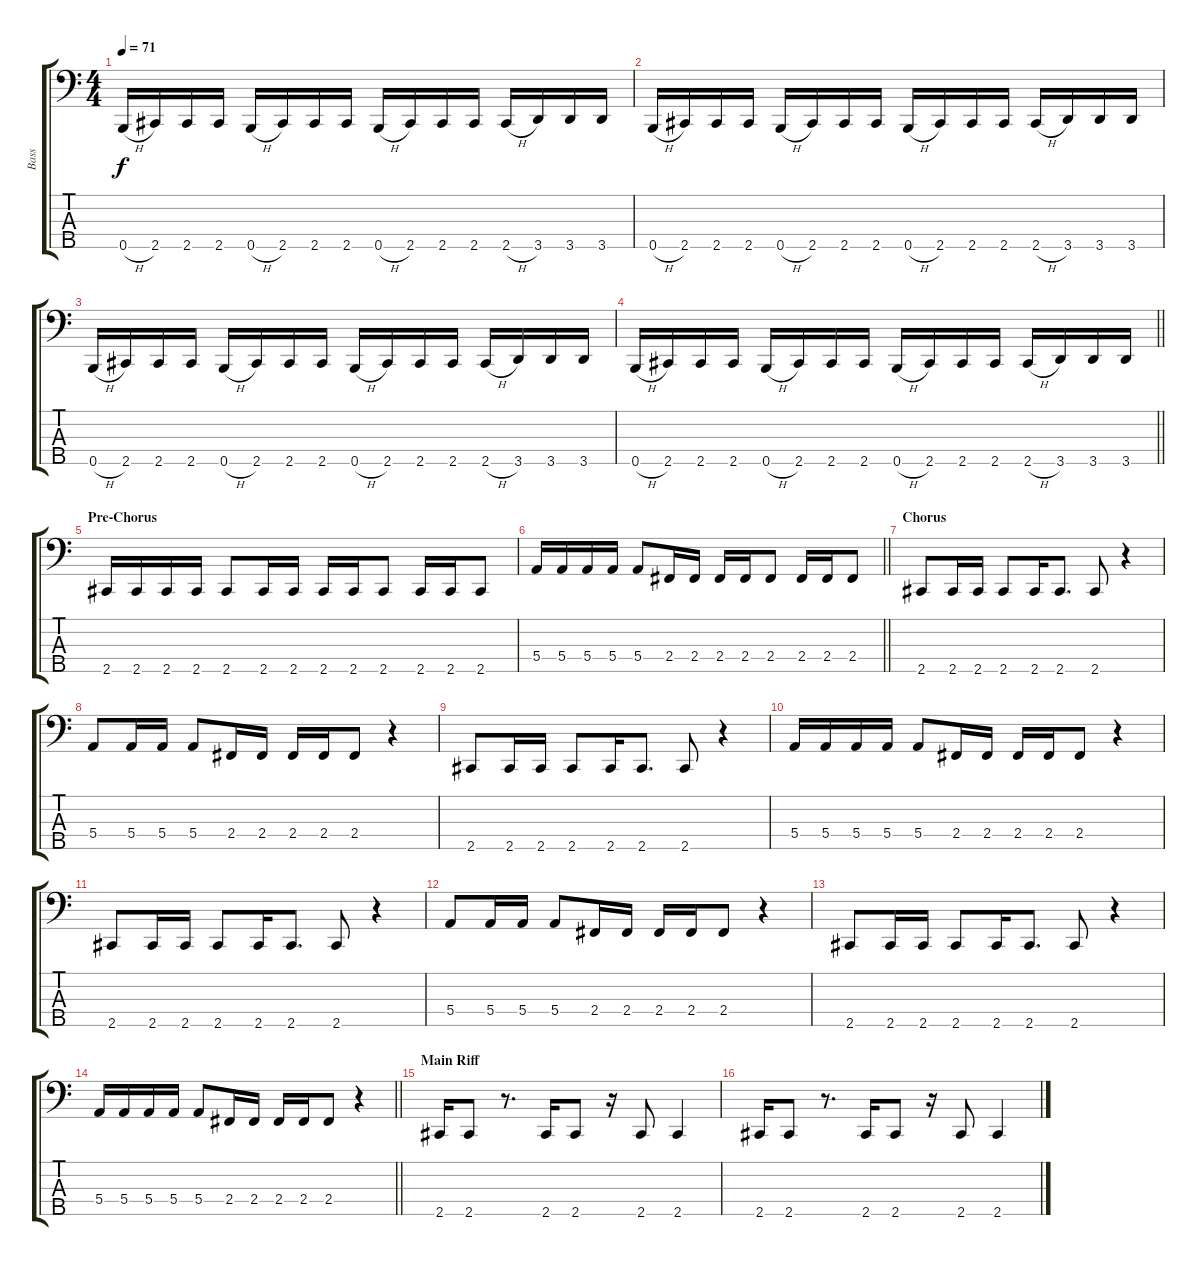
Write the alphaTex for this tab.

\track ("Bass" "Bass") {instrument electricbassfinger}
\staff {score tabs}
\tuning (G2 D2 A1 E1 B0) {hide}
\ts (4 4)
\tempo 71
\clef f4
\ks c
0.5{h}.16{dy f} 2.5.16 2.5.16 2.5.16 0.5{h}.16 2.5.16 2.5.16 2.5.16 0.5{h}.16 2.5.16 2.5.16 2.5.16 2.5{h}.16 3.5.16 3.5.16 3.5.16 |
0.5{h}.16 2.5.16 2.5.16 2.5.16 0.5{h}.16 2.5.16 2.5.16 2.5.16 0.5{h}.16 2.5.16 2.5.16 2.5.16 2.5{h}.16 3.5.16 3.5.16 3.5.16 |
0.5{h}.16 2.5.16 2.5.16 2.5.16 0.5{h}.16 2.5.16 2.5.16 2.5.16 0.5{h}.16 2.5.16 2.5.16 2.5.16 2.5{h}.16 3.5.16 3.5.16 3.5.16 |
\barLineRight lightlight
0.5{h}.16 2.5.16 2.5.16 2.5.16 0.5{h}.16 2.5.16 2.5.16 2.5.16 0.5{h}.16 2.5.16 2.5.16 2.5.16 2.5{h}.16 3.5.16 3.5.16 3.5.16 |
\section ("" "Pre-Chorus")
2.5.16 2.5.16 2.5.16 2.5.16 2.5.8 2.5.16 2.5.16 2.5.16 2.5.16 2.5.8 2.5.16 2.5.16 2.5.8 |
\barLineRight lightlight
5.4.16 5.4.16 5.4.16 5.4.16 5.4.8 2.4.16 2.4.16 2.4.16 2.4.16 2.4.8 2.4.16 2.4.16 2.4.8 |
\section ("" "Chorus")
2.5.8 2.5.16 2.5.16 2.5.8 2.5.16 2.5.8{d} 2.5.8 r.4 |
5.4.8 5.4.16 5.4.16 5.4.8 2.4.16 2.4.16 2.4.16 2.4.16 2.4.8 r.4 |
2.5.8 2.5.16 2.5.16 2.5.8 2.5.16 2.5.8{d} 2.5.8 r.4 |
5.4.16 5.4.16 5.4.16 5.4.16 5.4.8 2.4.16 2.4.16 2.4.16 2.4.16 2.4.8 r.4 |
2.5.8 2.5.16 2.5.16 2.5.8 2.5.16 2.5.8{d} 2.5.8 r.4 |
5.4.8 5.4.16 5.4.16 5.4.8 2.4.16 2.4.16 2.4.16 2.4.16 2.4.8 r.4 |
2.5.8 2.5.16 2.5.16 2.5.8 2.5.16 2.5.8{d} 2.5.8 r.4 |
\barLineRight lightlight
5.4.16 5.4.16 5.4.16 5.4.16 5.4.8 2.4.16 2.4.16 2.4.16 2.4.16 2.4.8 r.4 |
\section ("" "Main Riff")
2.5.16 2.5.8 r.8{d} 2.5.16 2.5.8 r.16 2.5.8 2.5.4 |
2.5.16 2.5.8 r.8{d} 2.5.16 2.5.8 r.16 2.5.8 2.5.4
